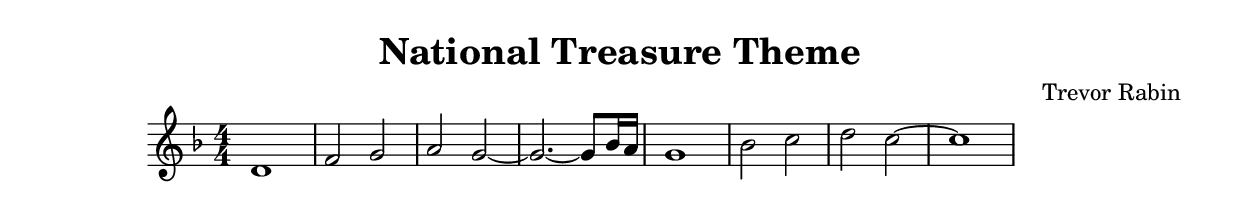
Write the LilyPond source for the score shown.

\version "2.19.82"
\header {
  title = "National Treasure Theme"
  composer = "Trevor Rabin"
}

\score {
  \midi { \tempo 4 = 120 }
  \layout {}
  \relative c'' {
    \numericTimeSignature
    \time 4/4
    \clef treble
    \key d \minor

    d,1 f2 g a g~ g2.~g8 bes16 a
 
    g1 bes2 c d c~ c1
  }
}